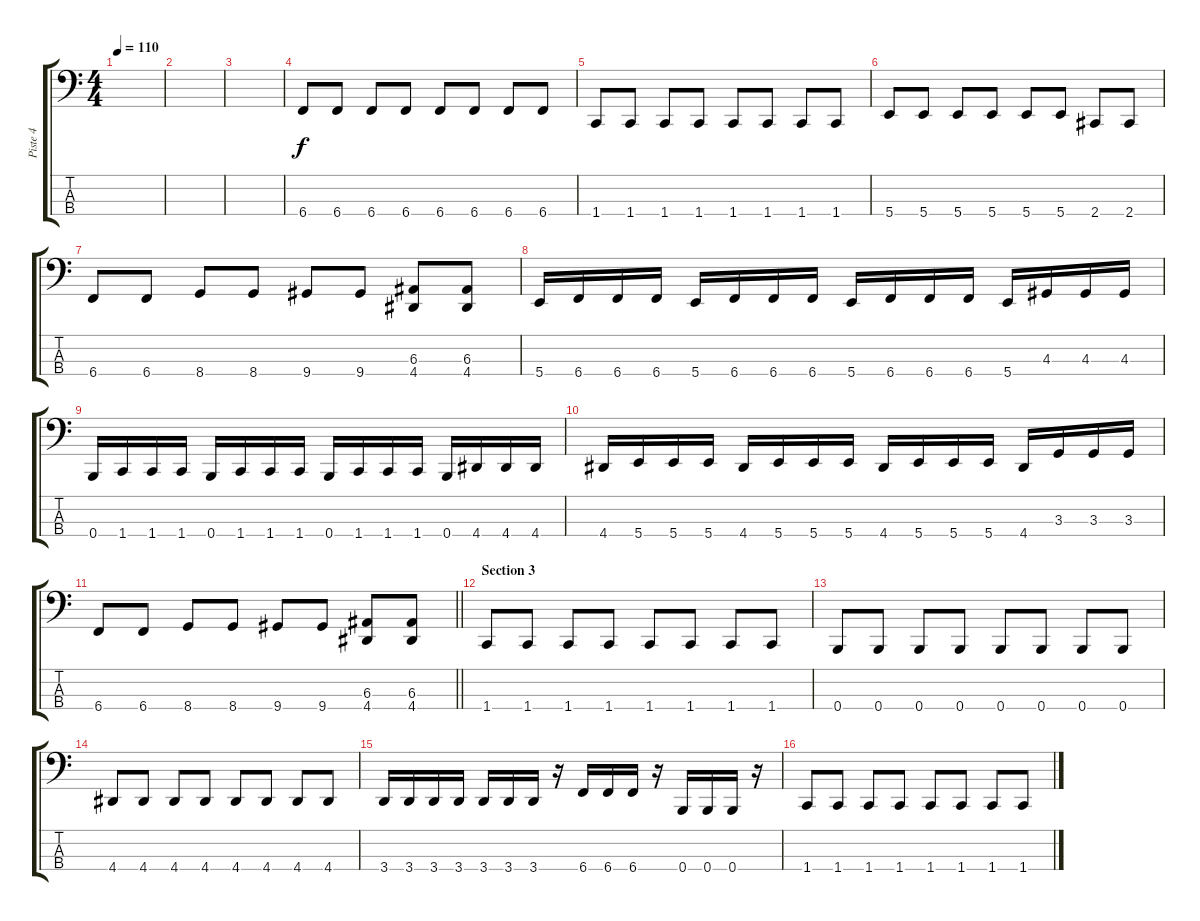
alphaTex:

\track ("Piste 4" "Piste 4") {instrument slapbass1}
\staff {score tabs}
\tuning (D2 A1 E1 B0) {hide}
\ts (4 4)
\tempo 110
\clef f4
\ks c
|
|
|
6.4.8 6.4.8 6.4.8 6.4.8 6.4.8 6.4.8 6.4.8 6.4.8 |
1.4.8 1.4.8 1.4.8 1.4.8 1.4.8 1.4.8 1.4.8 1.4.8 |
5.4.8 5.4.8 5.4.8 5.4.8 5.4.8 5.4.8 2.4.8 2.4.8 |
6.4.8 6.4.8 8.4.8 8.4.8 9.4.8 9.4.8 (6.3 4.4).8 (6.3 4.4).8 |
5.4.16 6.4.16 6.4.16 6.4.16 5.4.16 6.4.16 6.4.16 6.4.16 5.4.16 6.4.16 6.4.16 6.4.16 5.4.16 4.3.16 4.3.16 4.3.16 |
0.4.16 1.4.16 1.4.16 1.4.16 0.4.16 1.4.16 1.4.16 1.4.16 0.4.16 1.4.16 1.4.16 1.4.16 0.4.16 4.4.16 4.4.16 4.4.16 |
4.4.16 5.4.16 5.4.16 5.4.16 4.4.16 5.4.16 5.4.16 5.4.16 4.4.16 5.4.16 5.4.16 5.4.16 4.4.16 3.3.16 3.3.16 3.3.16 |
\barLineRight lightlight
6.4.8 6.4.8 8.4.8 8.4.8 9.4.8 9.4.8 (6.3 4.4).8 (6.3 4.4).8 |
\section ("" "Section 3")
1.4.8 1.4.8 1.4.8 1.4.8 1.4.8 1.4.8 1.4.8 1.4.8 |
0.4.8 0.4.8 0.4.8 0.4.8 0.4.8 0.4.8 0.4.8 0.4.8 |
4.4.8 4.4.8 4.4.8 4.4.8 4.4.8 4.4.8 4.4.8 4.4.8 |
3.4.16 3.4.16 3.4.16 3.4.16 3.4.16 3.4.16 3.4.16 r.16 6.4.16 6.4.16 6.4.16 r.16 0.4.16 0.4.16 0.4.16 r.16 |
1.4.8 1.4.8 1.4.8 1.4.8 1.4.8 1.4.8 1.4.8 1.4.8
